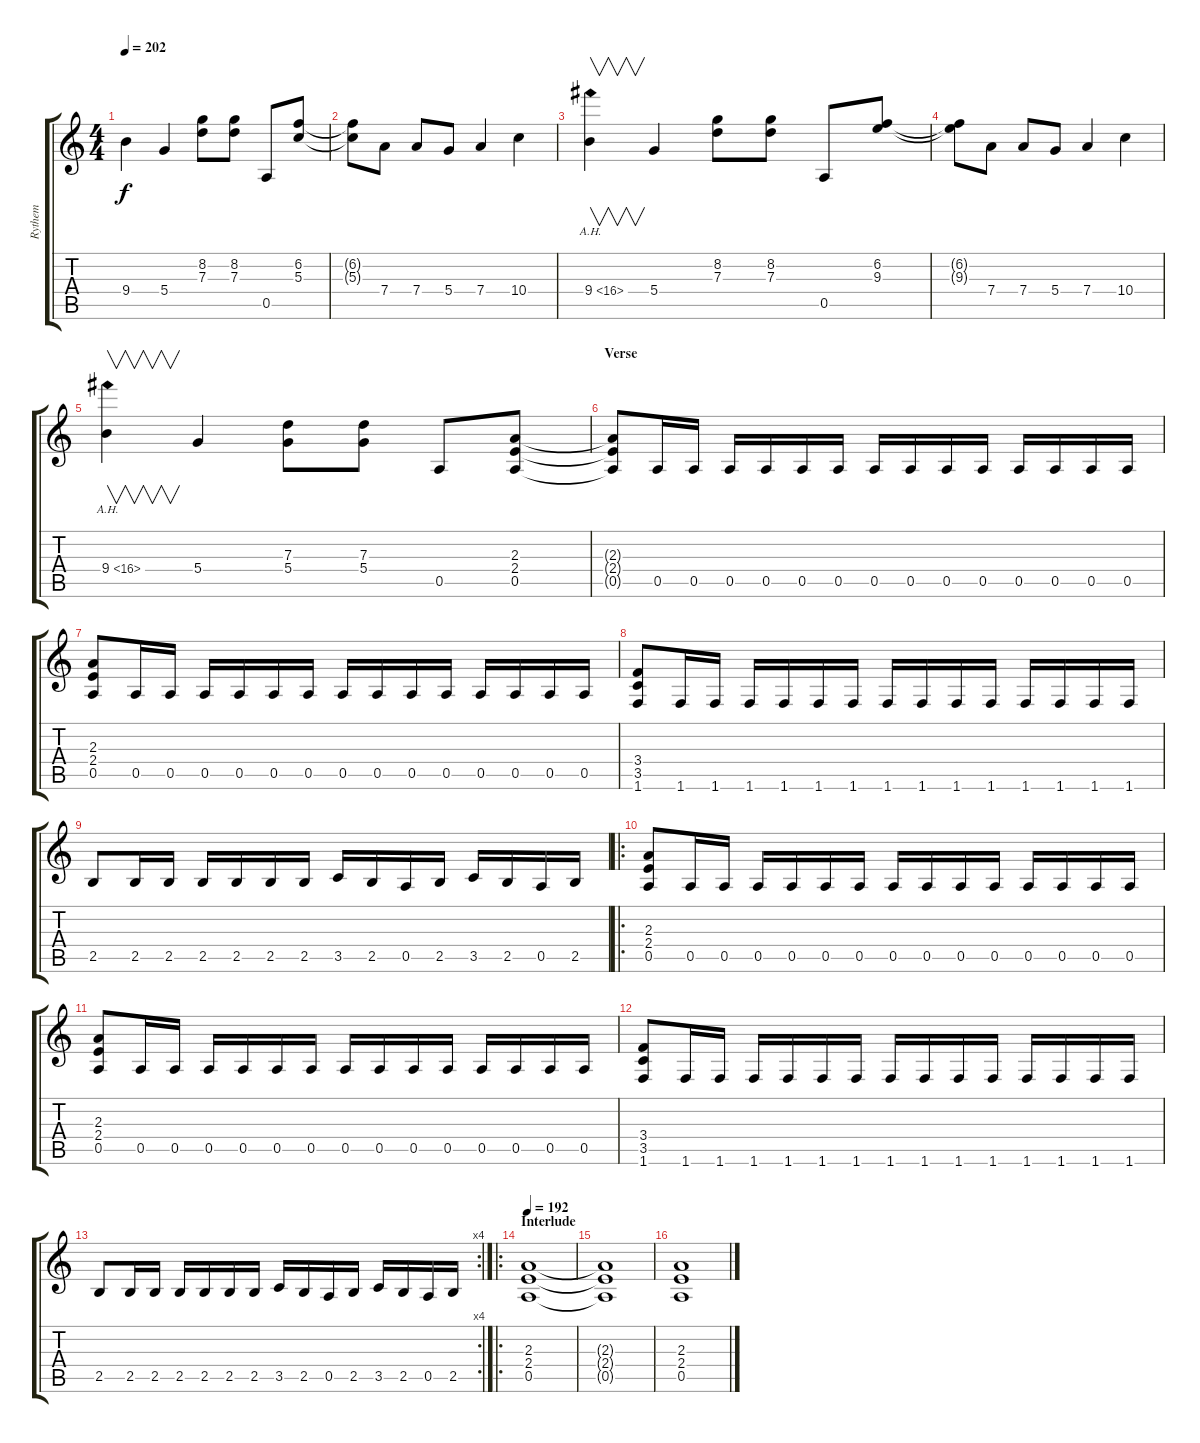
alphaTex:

\track ("Rythem" "Rythem") {instrument distortionguitar}
\staff {score tabs}
\tuning (E4 B3 G3 D3 A2 E2) {hide}
\ts (4 4)
\tempo 202
\clef g2
\ks c
9.4.4{dy f} 5.4.4 (8.2 7.3).8 (8.2 7.3).8 0.5.8 (6.2 5.3).8 |
(6.2{t} 5.3{t}).8 7.4.8 7.4.8 5.4.8 7.4.4 10.4.4 |
9.4{ah 7}.4{v} 5.4.4 (8.2 7.3).8 (8.2 7.3).8 0.5.8 (6.2 9.3).8 |
(6.2{t} 9.3{t}).8 7.4.8 7.4.8 5.4.8 7.4.4 10.4.4 |
9.4{ah 7}.4{v} 5.4.4 (7.3 5.4).8 (7.3 5.4).8 0.5.8 (2.3 2.4 0.5).8 |
\section ("" "Verse")
(2.3{t} 2.4{t} 0.5{t}).8 0.5.16 0.5.16 0.5.16 0.5.16 0.5.16 0.5.16 0.5.16 0.5.16 0.5.16 0.5.16 0.5.16 0.5.16 0.5.16 0.5.16 |
(2.3 2.4 0.5).8 0.5.16 0.5.16 0.5.16 0.5.16 0.5.16 0.5.16 0.5.16 0.5.16 0.5.16 0.5.16 0.5.16 0.5.16 0.5.16 0.5.16 |
(3.4 3.5 1.6).8 1.6.16 1.6.16 1.6.16 1.6.16 1.6.16 1.6.16 1.6.16 1.6.16 1.6.16 1.6.16 1.6.16 1.6.16 1.6.16 1.6.16 |
2.5.8 2.5.16 2.5.16 2.5.16 2.5.16 2.5.16 2.5.16 3.5.16 2.5.16 0.5.16 2.5.16 3.5.16 2.5.16 0.5.16 2.5.16 |
\ro
(2.3 2.4 0.5).8 0.5.16 0.5.16 0.5.16 0.5.16 0.5.16 0.5.16 0.5.16 0.5.16 0.5.16 0.5.16 0.5.16 0.5.16 0.5.16 0.5.16 |
(2.3 2.4 0.5).8 0.5.16 0.5.16 0.5.16 0.5.16 0.5.16 0.5.16 0.5.16 0.5.16 0.5.16 0.5.16 0.5.16 0.5.16 0.5.16 0.5.16 |
(3.4 3.5 1.6).8 1.6.16 1.6.16 1.6.16 1.6.16 1.6.16 1.6.16 1.6.16 1.6.16 1.6.16 1.6.16 1.6.16 1.6.16 1.6.16 1.6.16 |
\rc 4
2.5.8 2.5.16 2.5.16 2.5.16 2.5.16 2.5.16 2.5.16 3.5.16 2.5.16 0.5.16 2.5.16 3.5.16 2.5.16 0.5.16 2.5.16 |
\ro
\section ("" "Interlude")
\tempo 192
(2.3 2.4 0.5).1 |
(2.3{t} 2.4{t} 0.5{t}).1 |
(2.3 2.4 0.5).1
